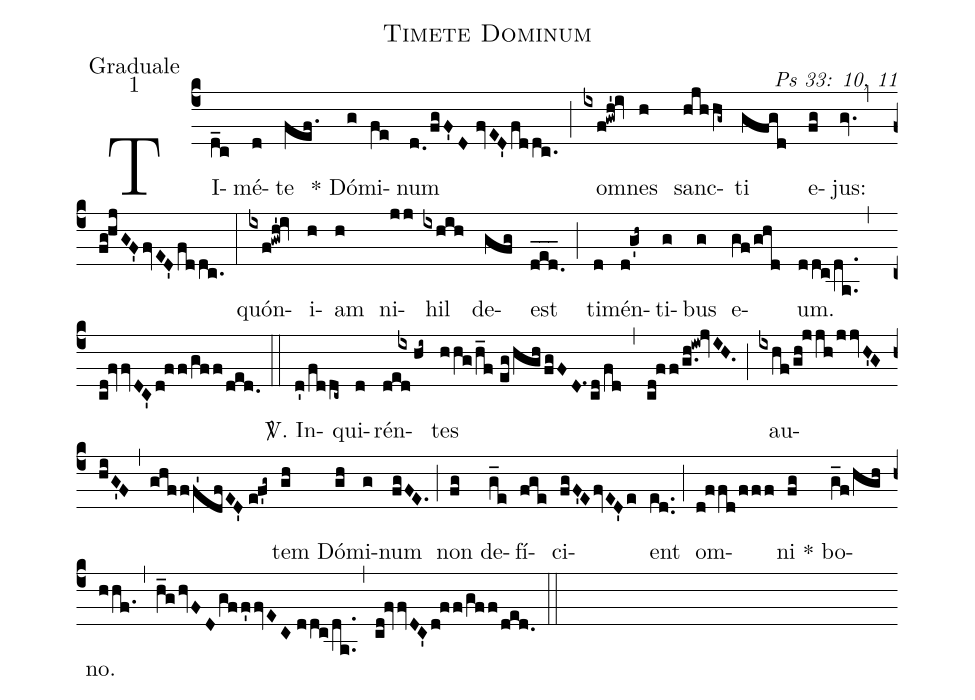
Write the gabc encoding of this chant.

name: Timete Dominum;
office-part: Graduale;
mode: 1;
commentary: Ps 33: 10, 11;
%%
(c4) TI(d_c)mé(d)te(fef.) * Dó(g)mi(fe)num(d.0/fgF'D//fvED'fddc.) (;) om(ixf!gwh'!iv)nes(h) sanc(hjhhg~)ti(gfgd) e(fg)jus:(gv.) (,) (fg!hjGF'fvED'fddc.) (:)
quón(ixf!gwh'!iv)i(h)am(h) ni(jj)hil(ixhih) de(gfg)est(d_e_d._) (;) ti(d)mén(d!g'h~)ti(g)bus(g) e(gf/ghd)um.(ddc/da..) (,) (cd!fvvDC'd!ff/gff/ded.) (::)
<sp>V/</sp>. In(d'/fddc~)qui(d)rén(ded/[1]{/[-4]ix}hi~)tes(hhg/h_f//eg/hgh/fgFD.1cd/fd) (,) (cd!ff/g.h!iw!jvIH.) (;) au(ixhf/gh!jjh/jjvH'GhiG'F)(,)(ghfff'1dfED'//ef'g~)tem(gh) Dó(gh)mi(g)num(fgFE.) (;) non(fg) de(g_e)fí(fge)ci(fgF'EfvED'e)ent(ed..) (;) om(d!ffd/fff)ni(fg) * bo(g_f/hgh)no.(hhf.) (,) (h_ghvFDgff'fvEC//ddc/da..) (,) (cd!fvvDC'd!ff/gff/ded.) (::)
